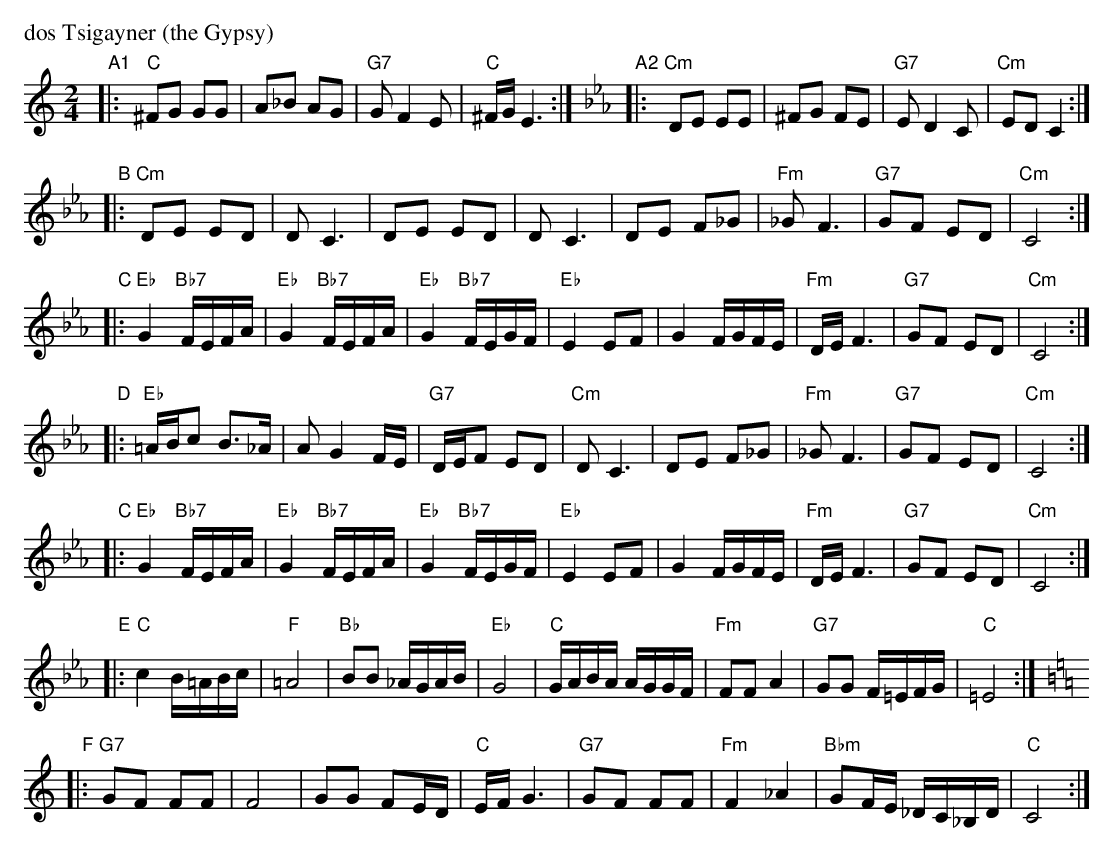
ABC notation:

X:1
M: 2/4
L: 1/16
P: dos Tsigayner (the Gypsy)
K: C
"A1"|: "C"^F2G2 G2G2 | A2_B2 A2G2 | "G7"G2 F4 E2 | "C"^FG E6 :|[K:Cm] \
"A2"|: "Cm"D2E2 E2E2 | ^F2G2 F2E2 | "G7"E2 D4 C2 | "Cm"E2D2 C4 :|
"B"|: "Cm"D2E2 E2D2 | D2 C6 | D2E2 E2D2 | D2 C6 \
   |      D2E2 F2_G2 | "Fm"_G2 F6 | "G7"G2F2 E2D2 | "Cm"C8 :|
"C"|: "Eb"G4 "Bb7"FEFA | "Eb"G4 "Bb7"FEFA | "Eb"G4 "Bb7"FEGF | "Eb"E4 E2F2 \
   |      G4 FGFE | "Fm"DE F6 | "G7"G2F2 E2D2 | "Cm"C8 :|
"D"|: "Eb"=ABc2 B3_A | A2 G4 FE | "G7"DEF2 E2D2 | "Cm"D2 C6 \
   |       D2E2 F2_G2 | "Fm"_G2 F6 | "G7"G2F2 E2D2 | "Cm"C8 :|
"C"|: "Eb"G4 "Bb7"FEFA | "Eb"G4 "Bb7"FEFA | "Eb"G4 "Bb7"FEGF | "Eb"E4 E2F2 \
   |      G4 FGFE | "Fm"DE F6 | "G7"G2F2 E2D2 | "Cm"C8 :|
"E"|: "C"c4 B=ABc | "F"=A8 | "Bb"B2B2 _AGAB | "Eb"G8 \
   |  "C"GABA AGGF | "Fm"F2F2 A4 | "G7"G2G2 F=EFG | "C"=E8 :|
K: C
"F"|: "G7"G2F2 F2F2 | F8 | G2G2 F2ED | "C"EF G6 \
   |  "G7"G2F2 F2F2 | "Fm"F4 _A4 | "Bbm"G2FE _DC_B,D | "C"C8 :|
